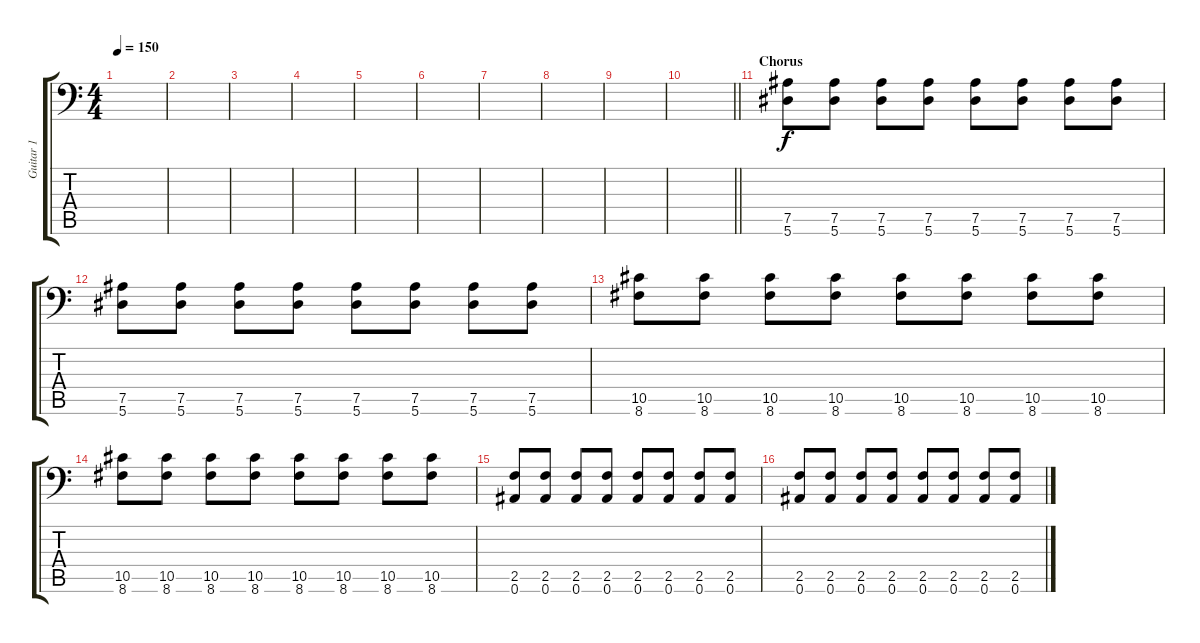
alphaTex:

\track ("Guitar 1" "Guitar 1") {instrument distortionguitar}
\staff {score tabs}
\tuning (Bb3 F3 Db3 Ab2 Eb2 Bb1) {hide}
\ts (4 4)
\tempo 150
\clef f4
\ks c
|
|
|
|
|
|
|
|
|
\barLineRight lightlight
|
\section ("" "Chorus")
(7.5 5.6).8 (7.5 5.6).8 (7.5 5.6).8 (7.5 5.6).8 (7.5 5.6).8 (7.5 5.6).8 (7.5 5.6).8 (7.5 5.6).8 |
(7.5 5.6).8 (7.5 5.6).8 (7.5 5.6).8 (7.5 5.6).8 (7.5 5.6).8 (7.5 5.6).8 (7.5 5.6).8 (7.5 5.6).8 |
(10.5 8.6).8 (10.5 8.6).8 (10.5 8.6).8 (10.5 8.6).8 (10.5 8.6).8 (10.5 8.6).8 (10.5 8.6).8 (10.5 8.6).8 |
(10.5 8.6).8 (10.5 8.6).8 (10.5 8.6).8 (10.5 8.6).8 (10.5 8.6).8 (10.5 8.6).8 (10.5 8.6).8 (10.5 8.6).8 |
(2.5 0.6).8 (2.5 0.6).8 (2.5 0.6).8 (2.5 0.6).8 (2.5 0.6).8 (2.5 0.6).8 (2.5 0.6).8 (2.5 0.6).8 |
(2.5 0.6).8 (2.5 0.6).8 (2.5 0.6).8 (2.5 0.6).8 (2.5 0.6).8 (2.5 0.6).8 (2.5 0.6).8 (2.5 0.6).8
